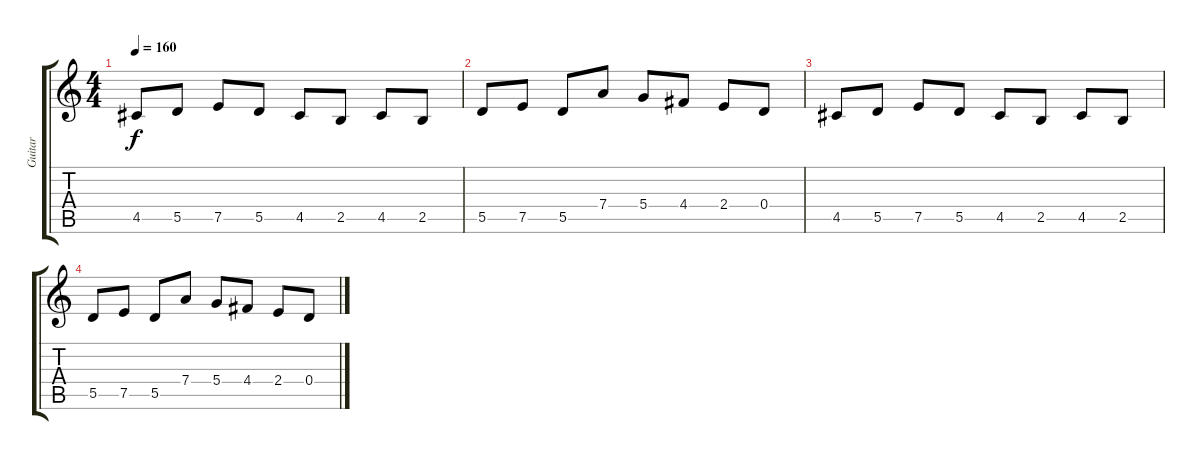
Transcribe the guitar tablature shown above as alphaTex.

\track ("Guitar" "Guitar") {instrument guitarharmonics}
\staff {score tabs}
\tuning (E4 B3 G3 D3 A2 E2) {hide}
\ts (4 4)
\tempo 160
\clef g2
\ks c
4.5.8{dy f instrument guitarharmonics} 5.5.8 7.5.8 5.5.8 4.5.8 2.5.8 4.5.8 2.5.8 |
5.5.8 7.5.8 5.5.8 7.4.8 5.4.8 4.4.8 2.4.8 0.4.8 |
4.5.8 5.5.8 7.5.8 5.5.8 4.5.8 2.5.8 4.5.8 2.5.8 |
5.5.8 7.5.8 5.5.8 7.4.8 5.4.8 4.4.8 2.4.8 0.4.8
